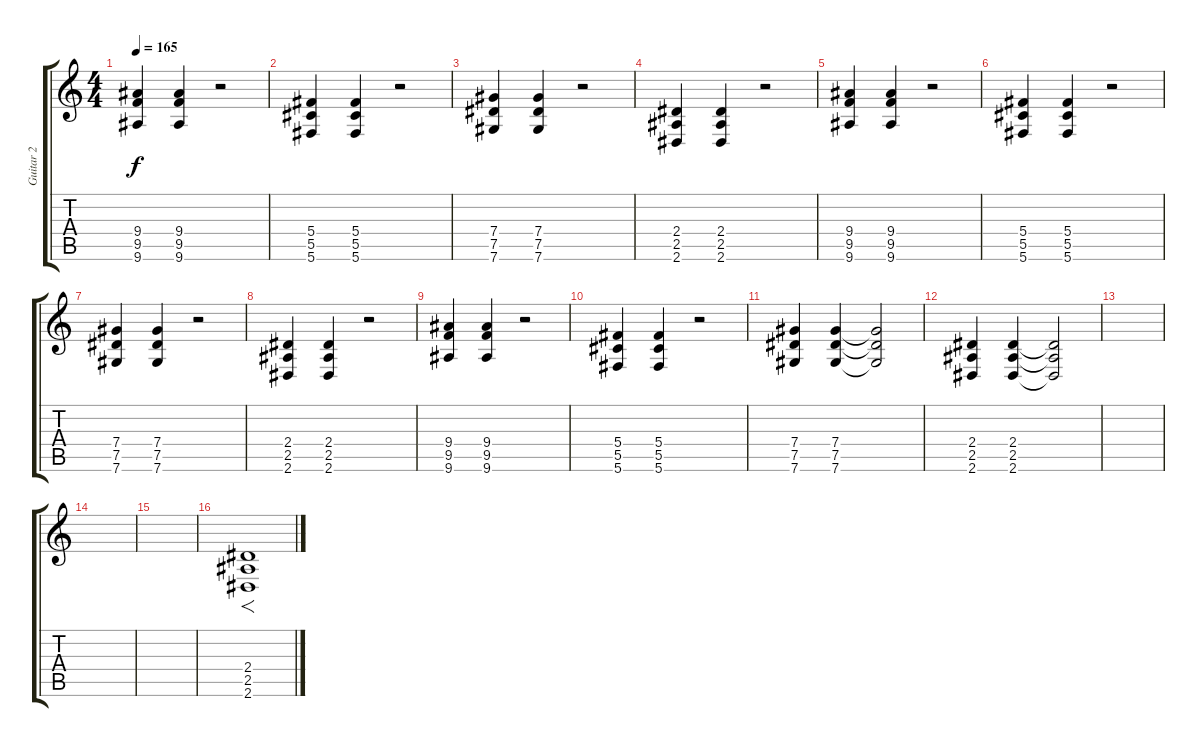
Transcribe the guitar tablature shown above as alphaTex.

\track ("Guitar 2" "Guitar 2") {instrument distortionguitar}
\staff {score tabs}
\tuning (Eb4 Bb3 Gb3 Db3 Ab2 Db2) {hide}
\ts (4 4)
\tempo 165
\clef g2
\ks c
(9.4 9.5 9.6).4{dy f} (9.4 9.5 9.6).4 r.2 |
(5.4 5.5 5.6).4 (5.4 5.5 5.6).4 r.2 |
(7.4 7.5 7.6).4 (7.4 7.5 7.6).4 r.2 |
(2.4 2.5 2.6).4 (2.4 2.5 2.6).4 r.2 |
(9.4 9.5 9.6).4 (9.4 9.5 9.6).4 r.2 |
(5.4 5.5 5.6).4 (5.4 5.5 5.6).4 r.2 |
(7.4 7.5 7.6).4 (7.4 7.5 7.6).4 r.2 |
(2.4 2.5 2.6).4 (2.4 2.5 2.6).4 r.2 |
(9.4 9.5 9.6).4 (9.4 9.5 9.6).4 r.2 |
(5.4 5.5 5.6).4 (5.4 5.5 5.6).4 r.2 |
(7.4 7.5 7.6).4 (7.4 7.5 7.6).4 (7.4{t} 7.5{t} 7.6{t}).2 |
(2.4 2.5 2.6).4 (2.4 2.5 2.6).4 (2.4{t} 2.5{t} 2.6{t}).2 |
|
|
|
(2.4 2.5 2.6).1{f}
